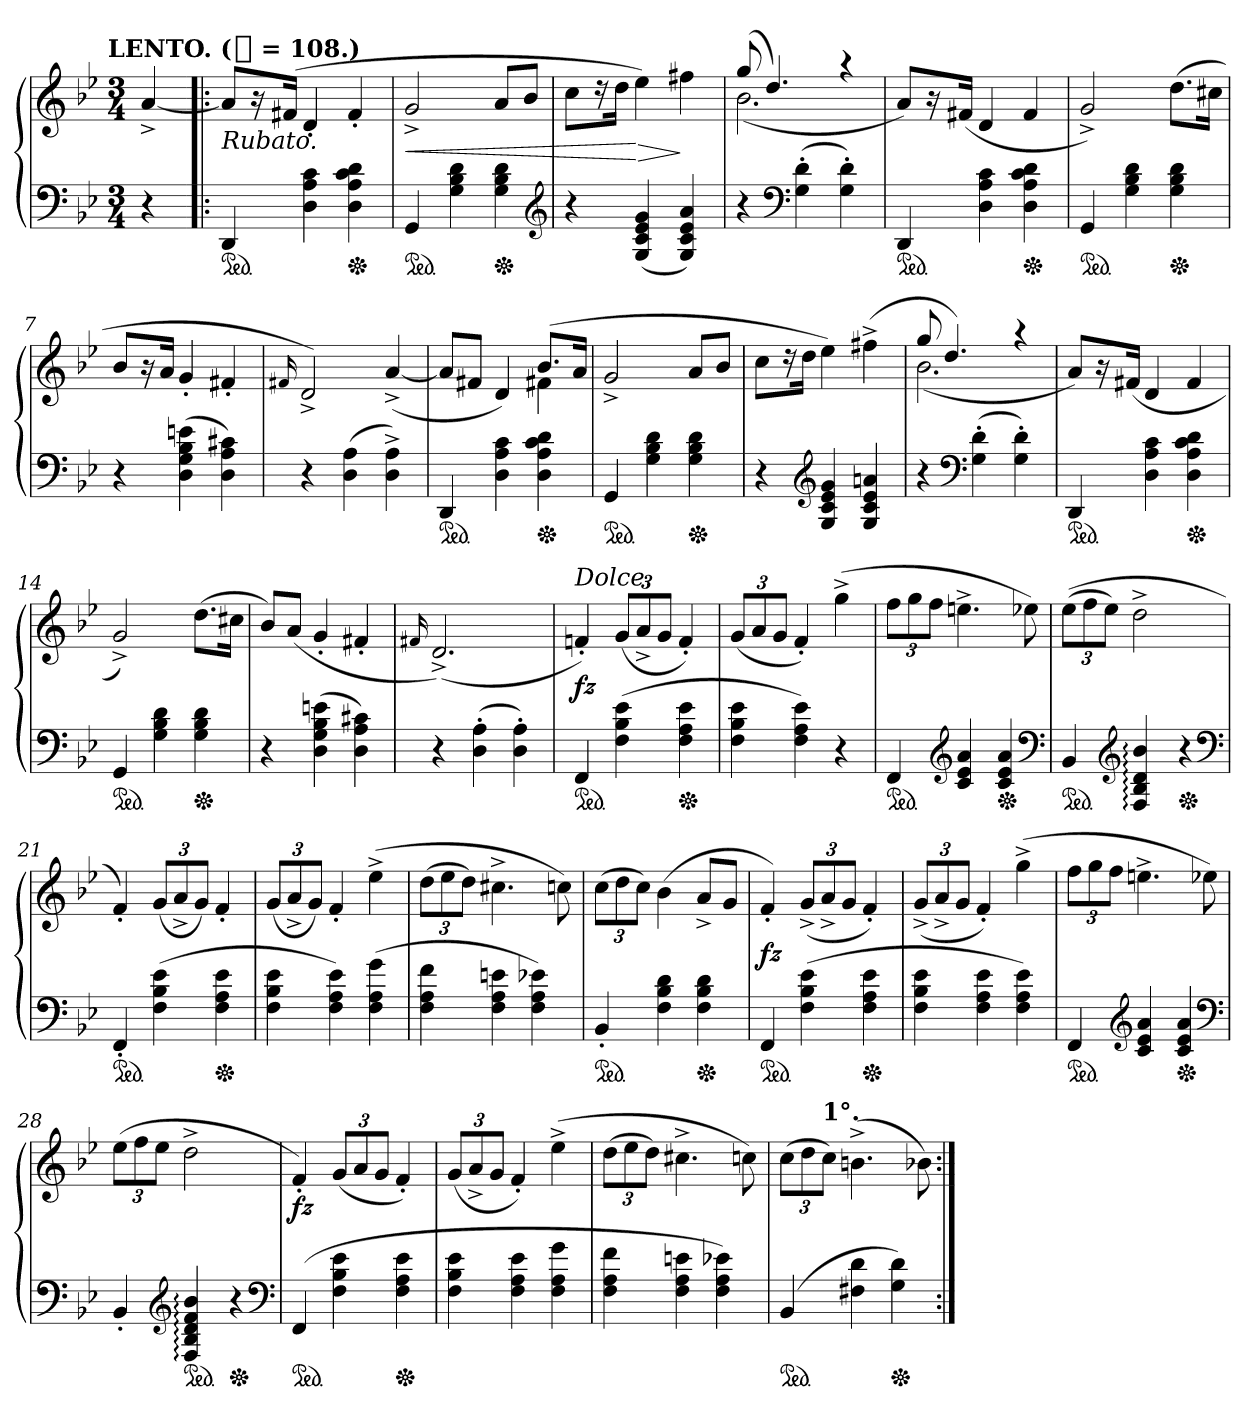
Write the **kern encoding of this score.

**kern	**kern	**dynam
*part1	*part1	*part1
*staff2	*staff1	*staff1/2
*clefF4	*clefG2	*
*k[b-e-]	*k[b-e-]	*
*g:	*g:	*
!!LO:TX:omd:t=LENTO. ([quarter] = 108.)
*M3/4	*M3/4	*
*MM108	*MM108	*
=	=	=
4r	[4a^	.
=1!|:	=1!|:	=1!|:
!	!LO:TX:b:i:t=Rubato.	!
*ped	*	*
4DD	8aL]	.
.	16r	.
.	(16f#XJk	.
4D 4A 4c	4d'	.
*Xped	*	*
4D 4A 4c 4d	4f#'	.
=2	=2	=2
*ped	*	*
4GG	2g^>	<
4G 4B- 4d	.	.
*Xped	*	*
4G 4B- 4d	8aL	.
.	8b-J	.
*clefG2	*	*
=3	=3	=3
4r	8ccL	.
.	16r	.
.	16ddJk	.
(4G 4c 4e- 4g	4ee-)	[ >
4G 4c 4e- 4a)	4ff#X	]
=4	=4	=4
*	*^	*
4r	(<8gg	(2.b-	.
.	4.dd)	.	.
*clefF4	*	*	*
(4G' 4d'	.	.	.
4G' 4d')	4r	.	.
*	*v	*v	*
=5	=5	=5
*ped	*	*
4DD	8aL)	.
.	16r	.
.	(16f#XJk	.
4D 4A 4c	4d	.
*Xped	*	*
4D 4A 4c 4d	4f#	.
=6	=6	=6
*ped	*	*
4GG	2g^>)	.
4G 4B- 4d	.	.
*Xped	*	*
4G 4B- 4d	(>8.ddL	.
.	16cc#XJk	.
=7	=7	=7
4r	8b-L	.
.	16r	.
.	16aJk	.
(4D 4G 4B- 4en	4g'	.
4D 4A 4c#X)	4f#X'	.
=8	=8	=8
.	16qqf#X/	.
4r	2d^)	.
(4D 4A	.	.
4D^< 4A^<)	([4a^	.
=9	=9	=9
*	*^	*
*ped	*	*	*
4DD	8aL]	2ryy	.
.	8f#XJ	.	.
4D 4A 4c	4d)	.	.
*Xped	*	*	*
4D 4A 4c 4d	(8.b-L	4f#X	.
.	16aJk	.	.
*	*v	*v	*
=10	=10	=10
*ped	*	*
4GG	2g^	.
4G 4B- 4d	.	.
*Xped	*	*
4G 4B- 4d	8aL	.
.	8b-J	.
=11	=11	=11
4r	8ccL	.
.	16r	.
.	16ddJk	.
*clefG2	*	*
4G 4c 4e- 4g	4ee-)	.
4G 4c 4e- 4an	(4ff#X^<	.
=12	=12	=12
*	*^	*
4r	8gg	(2.b-	.
.	4.dd)	.	.
*clefF4	*	*	*
(4G' 4d'	.	.	.
4G' 4d')	4r	.	.
*	*v	*v	*
=13	=13	=13
*ped	*	*
4DD	8aL)	.
.	16r	.
.	(16f#XJk	.
4D 4A 4c	4d	.
*Xped	*	*
4D 4A 4c 4d	4f#	.
=14	=14	=14
*ped	*	*
4GG	2g^>)	.
4G 4B- 4d	.	.
*Xped	*	*
4G 4B- 4d	(8.ddL	.
.	16cc#XJk	.
=15	=15	=15
4r	8b-L)	.
.	(<8aJ	.
(4D 4G 4B- 4en	4g'	.
4D 4A 4c#X)	4f#X'	.
=16	=16	=16
.	16qqf#X/	.
4r	(2.d^>)	.
(4D' 4A'	.	.
4D' 4A')	.	.
=17	=17	=17
!	!LO:TX:a:i:t=Dolce.	!
*ped	*	*
4FF	4fn')	fz
(4F 4B- 4e-	(12gL	.
.	12a^>	.
.	12gJ	.
*Xped	*	*
4F 4A 4e-	4f')	.
=18	=18	=18
4F 4B- 4e-	(12gL	.
.	12a	.
.	12gJ	.
4F 4A 4e-)	4f')	.
4r	(4gg^<	.
=19	=19	=19
*ped	*	*
4FF	12ffL	.
.	12gg	.
.	12ffJ	.
*clefG2	*	*
4c 4e- 4a	4.een^<	.
*Xped	*	*
4c 4e- 4a	.	.
.	8ee-X)	.
*clefF4	*	*
=20	=20	=20
*ped	*	*
4BB-	((12ee-L	.
.	12ff	.
.	12ee-J)	.
*clefG2	*	*
4F: 4B-: 4d: 4b-:	2dd^<	.
*Xped	*	*
4r	.	.
*clefF4	*	*
=21	=21	=21
*ped	*	*
4FF'	4f')	.
(4F 4B- 4e-	(12gL	.
.	12a^>	.
.	12gJ)	.
*Xped	*	*
4F 4A 4e-	4f'	.
=22	=22	=22
4F 4B- 4e-	(12gL	.
.	12a^>	.
.	12gJ)	.
4F 4A 4e-)	4f'	.
(4F 4A 4g	(4ee-^<	.
=23	=23	=23
4F 4A 4f	(12ddL	.
.	12ee-	.
.	12ddJ)	.
4F 4A 4en	4.cc#X^<	.
4F 4A 4e-X)	.	.
.	8ccn)	.
=24	=24	=24
*ped	*	*
4BB-'	(12ccL	.
.	12dd	.
.	12ccJ)	.
4F 4B- 4d	(4b-	.
*Xped	*	*
4F 4B- 4d	8a^L	.
.	8gJ	.
=25	=25	=25
*ped	*	*
4FF	4f')	fz
(4F 4B- 4e-	(12g^>L	.
.	12a^>	.
.	12gJ	.
*Xped	*	*
4F 4A 4e-	4f')	.
=26	=26	=26
4F 4B- 4e-	(12g^>L	.
.	12a^>	.
.	12gJ	.
4F 4A 4e-	4f')	.
4F 4A 4e-)	(4gg^<	.
=27	=27	=27
*ped	*	*
4FF	12ffL	.
.	12gg	.
.	12ffJ	.
*clefG2	*	*
4c 4e- 4a	4.een^<	.
*Xped	*	*
4c 4e- 4a	.	.
.	8ee-X)	.
*clefF4	*	*
=28	=28	=28
4BB-'	(12ee-L	.
.	12ff	.
.	12ee-J	.
*clefG2	*	*
*ped	*	*
4F: 4B-: 4d: 4f: 4b-:	2dd^<	.
*Xped	*	*
4r	.	.
*clefF4	*	*
=29	=29	=29
*ped	*	*
(>4FF	4f')	fz
4F 4B- 4e-	(12gL	.
.	12a	.
.	12gJ	.
*Xped	*	*
4F 4A 4e-	4f')	.
=30	=30	=30
4F 4B- 4e-	(12gL	.
.	12a^>	.
.	12gJ	.
4F 4A 4e-	4f')	.
4F 4A 4g	(4ee-^<	.
=31	=31	=31
4F 4A 4f	(12ddL	.
.	12ee-	.
.	12ddJ)	.
4F 4A 4en	4.cc#X^<	.
4F 4A 4e-X)	.	.
.	8ccn)	.
=32	=32	=32
*ped	*	*
(4BB-	(12ccL	.
.	12dd	.
!	!LO:TX:a:B:t=1°.	!
.	12ccJ)	.
4F#X 4d	(4.bn^<	.
*Xped	*	*
4G 4d)	.	.
.	8b-X)	.
=:|!	=:|!	=:|!
*-	*-	*-
